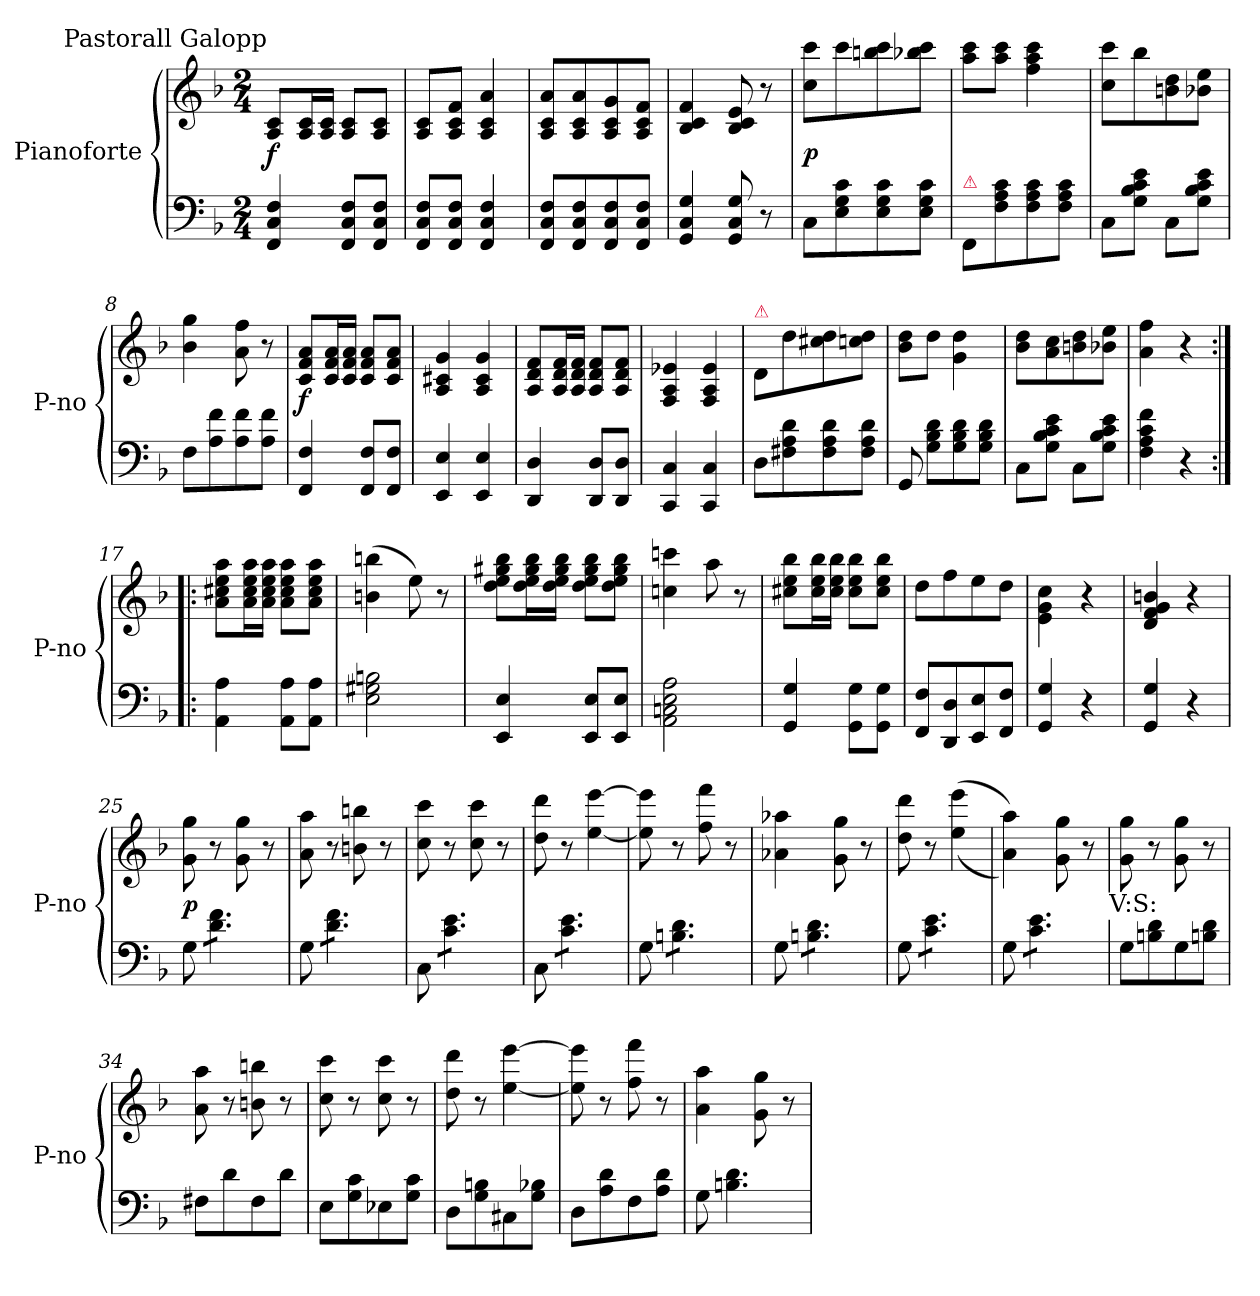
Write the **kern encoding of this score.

**kern	**kern	**dynam
*part1	*part1	*part1
*staff2	*staff1	*staff1/2
*I"Pianoforte	*	*
*I'P-no	*	*
*clefF4	*clefG2	*
*k[b-]	*k[b-]	*
*M2/4	*M2/4	*
=1	=1	=1
!	!LO:TX:a:rj:t=Pastorall Galopp	!
4FF/ 4C/ 4F/	8A/ 8c/L	f
.	16A/ 16c/L	.
.	16A/ 16c/JJ	.
8FF/ 8C/ 8F/L	8A/ 8c/L	.
8FF/ 8C/ 8F/J	8A/ 8c/J	.
=2	=2	=2
8FF/ 8C/ 8F/L	8A/ 8c/L	.
8FF/ 8C/ 8F/J	8A/ 8c/ 8f/J	.
4FF/ 4C/ 4F/	4A/ 4c/ 4a/	.
=3	=3	=3
8FF/ 8C/ 8F/L	8A/ 8c/ 8a/L	.
8FF/ 8C/ 8F/	8A/ 8c/ 8a/	.
8FF/ 8C/ 8F/	8A/ 8c/ 8g/	.
8FF/ 8C/ 8F/J	8A/ 8c/ 8f/J	.
=4	=4	=4
4GG/ 4C/ 4G/	4B-/ 4c/ 4f/	.
8GG/ 8C/ 8G/	8B-/ 8c/ 8e/	.
8r	8r	.
=5	=5	=5
8C\L	8cc\ 8ccc\L	p
8E\ 8G\ 8c\	8ccc\	.
8E\ 8G\ 8c\	8bbn\ 8ccc\	.
8E\ 8G\ 8c\J	8bb-X\ 8ccc\J	.
=6	=6	=6
!LO:TX:a:color=crimson:t=⚠	!	!
8FF/L	8aa\ 8ccc\L	.
8F\ 8A\ 8c\	8aa\ 8ccc\J	.
8F\ 8A\ 8c\	4ff\ 4aa\ 4ccc\	.
8F\ 8A\ 8c\J	.	.
=7	=7	=7
8C\L	8cc\ 8ccc\L	.
8G\ 8B-\ 8c\ 8e\J	8bb-\	.
8C\L	8bn\ 8dd\	.
8G\ 8B-\ 8c\ 8e\J	8b-X\ 8ee\J	.
=8	=8	=8
8F\L	4b-\ 4gg\	.
8A\ 8f\	.	.
8A\ 8f\	8a\ 8ff\	.
8A\ 8f\J	8r	.
=9	=9	=9
4FF/ 4F/	8c/ 8f/ 8a/L	f
.	16c/ 16f/ 16a/L	.
.	16c/ 16f/ 16a/JJ	.
8FF/ 8F/L	8c/ 8f/ 8a/L	.
8FF/ 8F/J	8c/ 8f/ 8a/J	.
=10	=10	=10
4EE/ 4E/	4A/ 4c#X/ 4g/	.
4EE/ 4E/	4A/ 4c#/ 4g/	.
=11	=11	=11
4DD/ 4D/	8A/ 8d/ 8f/L	.
.	16A/ 16d/ 16f/L	.
.	16A/ 16d/ 16f/JJ	.
8DD/ 8D/L	8A/ 8d/ 8f/L	.
8DD/ 8D/J	8A/ 8d/ 8f/J	.
=12	=12	=12
4CC/ 4C/	4F/ 4A/ 4e-X/	.
4CC/ 4C/	4F/ 4A/ 4e-/	.
=13	=13	=13
!	!LO:TX:a:color=crimson:t=⚠	!
8D\L	8d/L	.
8F#X\ 8A\ 8d\	8dd\	.
8F#\ 8A\ 8d\	8cc#X\ 8dd\	.
8F#\ 8A\ 8d\J	8ccn\ 8dd\J	.
=14	=14	=14
8GG/	8b-\ 8dd\L	.
8G\ 8B-\ 8d\L	8dd\J	.
8G\ 8B-\ 8d\	4g\ 4dd\	.
8G\ 8B-\ 8d\J	.	.
=15	=15	=15
8C\L	8b-\ 8dd\L	.
8G\ 8B-\ 8c\ 8e\J	8a\ 8cc\	.
8C\L	8bn\ 8dd\	.
8G\ 8B-\ 8c\ 8e\J	8b-X\ 8ee\J	.
=16	=16	=16
4F\ 4A\ 4c\ 4f\	4a\ 4ff\	.
4r	4r	.
=17:|!|:	=17:|!|:	=17:|!|:
4AA\ 4A\	8a\ 8cc#X\ 8ee\ 8aa\L	.
.	16a\ 16cc#\ 16ee\ 16aa\L	.
.	16a\ 16cc#\ 16ee\ 16aa\JJ	.
8AA\ 8A\L	8a\ 8cc#\ 8ee\ 8aa\L	.
8AA\ 8A\J	8a\ 8cc#\ 8ee\ 8aa\J	.
=18	=18	=18
2E\ 2G#X\ 2Bn\	(4bn\ 4bbn\	.
.	8ee\)	.
.	8r	.
=19	=19	=19
4EE/ 4E/	8dd\ 8ee\ 8gg#X\ 8bb-\L	.
.	16dd\ 16ee\ 16gg#\ 16bb-\L	.
.	16dd\ 16ee\ 16gg#\ 16bb-\JJ	.
8EE/ 8E/L	8dd\ 8ee\ 8gg#\ 8bb-\L	.
8EE/ 8E/J	8dd\ 8ee\ 8gg#\ 8bb-\J	.
=20	=20	=20
2AA\ 2Cn\ 2E\ 2A\	4ccn\ 4cccn\	.
.	8aa\	.
.	8r	.
=21	=21	=21
4GG/ 4G/	8cc#X\ 8ee\ 8bb-\L	.
.	16cc#\ 16ee\ 16bb-\L	.
.	16cc#\ 16ee\ 16bb-\JJ	.
8GG\ 8G\L	8cc#\ 8ee\ 8bb-\L	.
8GG\ 8G\J	8cc#\ 8ee\ 8bb-\J	.
=22	=22	=22
8FF/ 8F/L	8dd\L	.
8DD/ 8D/	8ff\	.
8EE/ 8E/	8ee\	.
8FF/ 8F/J	8dd\J	.
=23	=23	=23
4GG/ 4G/	4e\ 4g\ 4cc\	.
4r	4r	.
=24	=24	=24
4GG/ 4G/	4d/ 4f/ 4g/ 4bn/	.
4r	4r	.
=25	=25	=25
8G\	8g\ 8gg\	p
*tremolo	*	*
8d\ 8f\L	8r	.
8d\ 8f\	8g\ 8gg\	.
8d\ 8f\J	8r	.
*Xtremolo	*	*
=26	=26	=26
8G\	8a\ 8aa\	.
*tremolo	*	*
8d\ 8f\L	8r	.
8d\ 8f\	8bn\ 8bbn\	.
8d\ 8f\J	8r	.
*Xtremolo	*	*
=27	=27	=27
8C\	8cc\ 8ccc\	.
*tremolo	*	*
8c\ 8e\L	8r	.
8c\ 8e\	8cc\ 8ccc\	.
8c\ 8e\J	8r	.
*Xtremolo	*	*
=28	=28	=28
8C\	8dd\ 8ddd\	.
*tremolo	*	*
8c\ 8e\L	8r	.
8c\ 8e\	[4ee\ [4eee\	.
8c\ 8e\J	.	.
*Xtremolo	*	*
=29	=29	=29
8G\	8ee]\ 8eee]\	.
*tremolo	*	*
8Bn\ 8d\L	8r	.
8Bn\ 8d\	8ff\ 8fff\	.
8Bn\ 8d\J	8r	.
*Xtremolo	*	*
=30	=30	=30
8G\	4a-X\ 4aa-X\	.
*tremolo	*	*
8Bn\ 8d\L	.	.
8Bn\ 8d\	8g\ 8gg\	.
8Bn\ 8d\J	8r	.
*Xtremolo	*	*
=31	=31	=31
8G\	8dd\ 8ddd\	.
*tremolo	*	*
8c\ 8e\L	8r	.
8c\ 8e\	(>(>4ee\ 4eee\	.
8c\ 8e\J	.	.
*Xtremolo	*	*
=32	=32	=32
8G\	4a\ 4aa\))	.
*tremolo	*	*
8c\ 8e\L	.	.
8c\ 8e\	8g\ 8gg\	.
8c\ 8e\J	8r	.
*Xtremolo	*	*
!LO:TX:a:t=V&colon;S&colon;	!	!
=33	=33	=33
8G\L	8g\ 8gg\	.
8Bn\ 8d\	8r	.
8G\	8g\ 8gg\	.
8Bn\ 8d\J	8r	.
=34	=34	=34
8F#X\L	8a\ 8aa\	.
8d\	8r	.
8F#\	8bn\ 8bbn\	.
8d\J	8r	.
=35	=35	=35
8E\L	8cc\ 8ccc\	.
8G\ 8c\	8r	.
8E-X\	8cc\ 8ccc\	.
8G\ 8c\J	8r	.
=36	=36	=36
8D\L	8dd\ 8ddd\	.
8G\ 8Bn\	8r	.
8C#X\	[4ee\ [4eee\	.
8G\ 8B-X\J	.	.
=37	=37	=37
8D\L	8ee]\ 8eee]\	.
8A\ 8d\	8r	.
8F\	8ff\ 8fff\	.
8A\ 8d\J	8r	.
=38	=38	=38
8G\	4a\ 4aa\	.
4.Bn\ 4.d\	.	.
.	8g\ 8gg\	.
.	8r	.
=	=	=
*-	*-	*-
